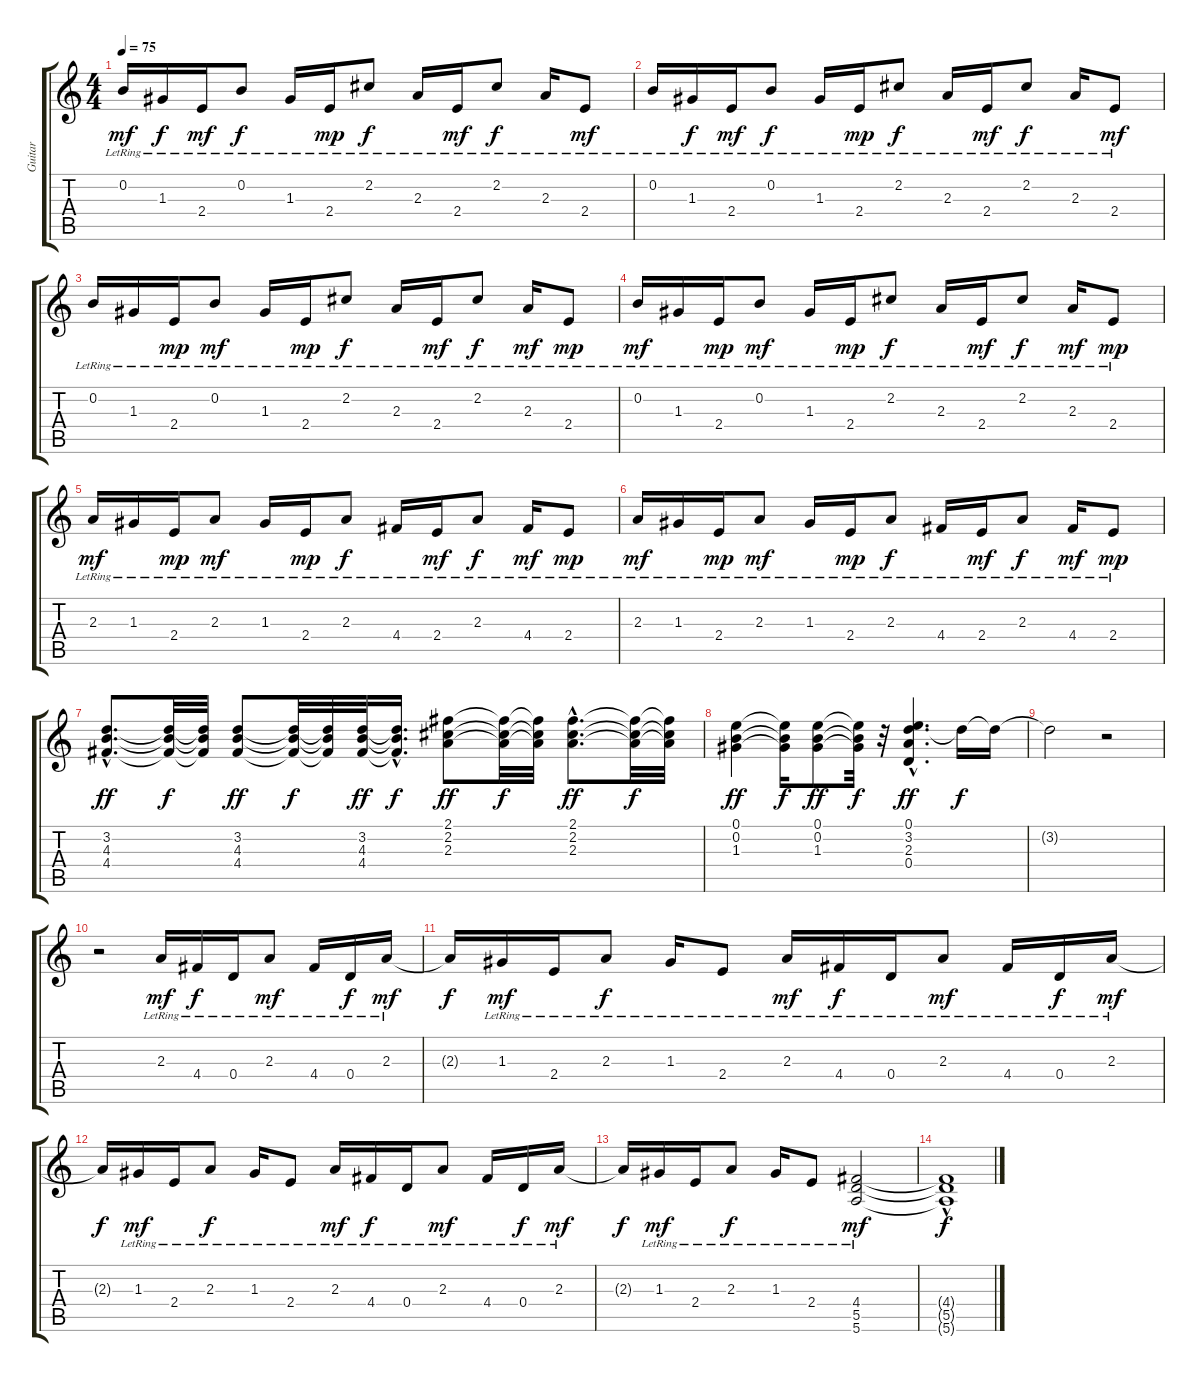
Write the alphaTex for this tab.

\track ("Guitar" "Guitar") {instrument electricguitarjazz}
\staff {score tabs}
\tuning (E4 B3 G3 D3 A2 E2) {hide}
\ts (4 4)
\tempo 75
\clef g2
\ks c
0.2{lr}.16{dy mf} 1.3{lr}.16{dy f} 2.4{lr}.16{dy mf} 0.2{lr}.8{dy f} 1.3{lr}.16 2.4{lr}.16{dy mp} 2.2{lr}.8{dy f} 2.3{lr}.16 2.4{lr}.16{dy mf} 2.2{lr}.8{dy f} 2.3{lr}.16 2.4{lr}.8{dy mf} |
0.2{lr}.16 1.3{lr}.16{dy f} 2.4{lr}.16{dy mf} 0.2{lr}.8{dy f} 1.3{lr}.16 2.4{lr}.16{dy mp} 2.2{lr}.8{dy f} 2.3{lr}.16 2.4{lr}.16{dy mf} 2.2{lr}.8{dy f} 2.3{lr}.16 2.4{lr}.8{dy mf} |
0.2{lr}.16 1.3{lr}.16 2.4{lr}.16{dy mp} 0.2{lr}.8{dy mf} 1.3{lr}.16 2.4{lr}.16{dy mp} 2.2{lr}.8{dy f} 2.3{lr}.16 2.4{lr}.16{dy mf} 2.2{lr}.8{dy f} 2.3{lr}.16{dy mf} 2.4{lr}.8{dy mp} |
0.2{lr}.16{dy mf} 1.3{lr}.16 2.4{lr}.16{dy mp} 0.2{lr}.8{dy mf} 1.3{lr}.16 2.4{lr}.16{dy mp} 2.2{lr}.8{dy f} 2.3{lr}.16 2.4{lr}.16{dy mf} 2.2{lr}.8{dy f} 2.3{lr}.16{dy mf} 2.4{lr}.8{dy mp} |
2.3{lr}.16{dy mf} 1.3{lr}.16 2.4{lr}.16{dy mp} 2.3{lr}.8{dy mf} 1.3{lr}.16 2.4{lr}.16{dy mp} 2.3{lr}.8{dy f} 4.4{lr}.16 2.4{lr}.16{dy mf} 2.3{lr}.8{dy f} 4.4{lr}.16{dy mf} 2.4{lr}.8{dy mp} |
2.3{lr}.16{dy mf} 1.3{lr}.16 2.4{lr}.16{dy mp} 2.3{lr}.8{dy mf} 1.3{lr}.16 2.4{lr}.16{dy mp} 2.3{lr}.8{dy f} 4.4{lr}.16 2.4{lr}.16{dy mf} 2.3{lr}.8{dy f} 4.4{lr}.16{dy mf} 2.4{lr}.8{dy mp} |
(3.2{hac} 4.3{hac} 4.4{hac}).8{d dy ff} (3.2{t} 4.3{t} 4.4{t}).32{dy f} (3.2{t} 4.3{t} 4.4{t}).32 (3.2 4.3 4.4).8{dy ff} (3.2{t} 4.3{t} 4.4{t}).32{dy f} (3.2{t} 4.3{t} 4.4{t}).32 (3.2 4.3 4.4).32{dy ff} (3.2{hac t} 4.3{hac t} 4.4{hac t}).16{d dy f} (2.1 2.2 2.3).8{dy ff} (2.1{t} 2.2{t} 2.3{t}).32{dy f} (2.1{t} 2.2{t} 2.3{t}).32 (2.1{hac} 2.2{hac} 2.3{hac}).8{d dy ff} (2.1{t} 2.2{t} 2.3{t}).32{dy f} (2.1{t} 2.2{t} 2.3{t}).32 |
(0.1 0.2 1.3).4{dy ff} (0.1{t} 0.2{t} 1.3{t}).16{dy f} (0.1 0.2 1.3).8{dy ff} (0.1{t} 0.2{t} 1.3{t}).32{dy f} r.32 (0.1{hac} 3.2{hac} 2.3{hac} 0.4{hac}).4{d dy ff} 3.2{t}.16{dy f} 3.2{t}.16 |
3.2{t}.2 r.2 |
r.2 2.3{lr}.16{dy mf} 4.4{lr}.16{dy f} 0.4{lr}.16 2.3{lr}.8{dy mf} 4.4{lr}.16 0.4{lr}.16{dy f} 2.3{lr}.16{dy mf} |
2.3{t}.16{dy f} 1.3{lr}.16{dy mf} 2.4{lr}.16 2.3{lr}.8{dy f} 1.3{lr}.16 2.4{lr}.8 2.3{lr}.16{dy mf} 4.4{lr}.16{dy f} 0.4{lr}.16 2.3{lr}.8{dy mf} 4.4{lr}.16 0.4{lr}.16{dy f} 2.3{lr}.16{dy mf} |
2.3{t}.16{dy f} 1.3{lr}.16{dy mf} 2.4{lr}.16 2.3{lr}.8{dy f} 1.3{lr}.16 2.4{lr}.8 2.3{lr}.16{dy mf} 4.4{lr}.16{dy f} 0.4{lr}.16 2.3{lr}.8{dy mf} 4.4{lr}.16 0.4{lr}.16{dy f} 2.3{lr}.16{dy mf} |
2.3{t}.16{dy f} 1.3{lr}.16{dy mf} 2.4{lr}.16 2.3{lr}.8{dy f} 1.3{lr}.16 2.4{lr}.8 (4.4{lr} 5.5{lr} 5.6{lr}).2{dy mf} |
(4.4{t} 5.5{t} 5.6{hac t}).1{dy f}
